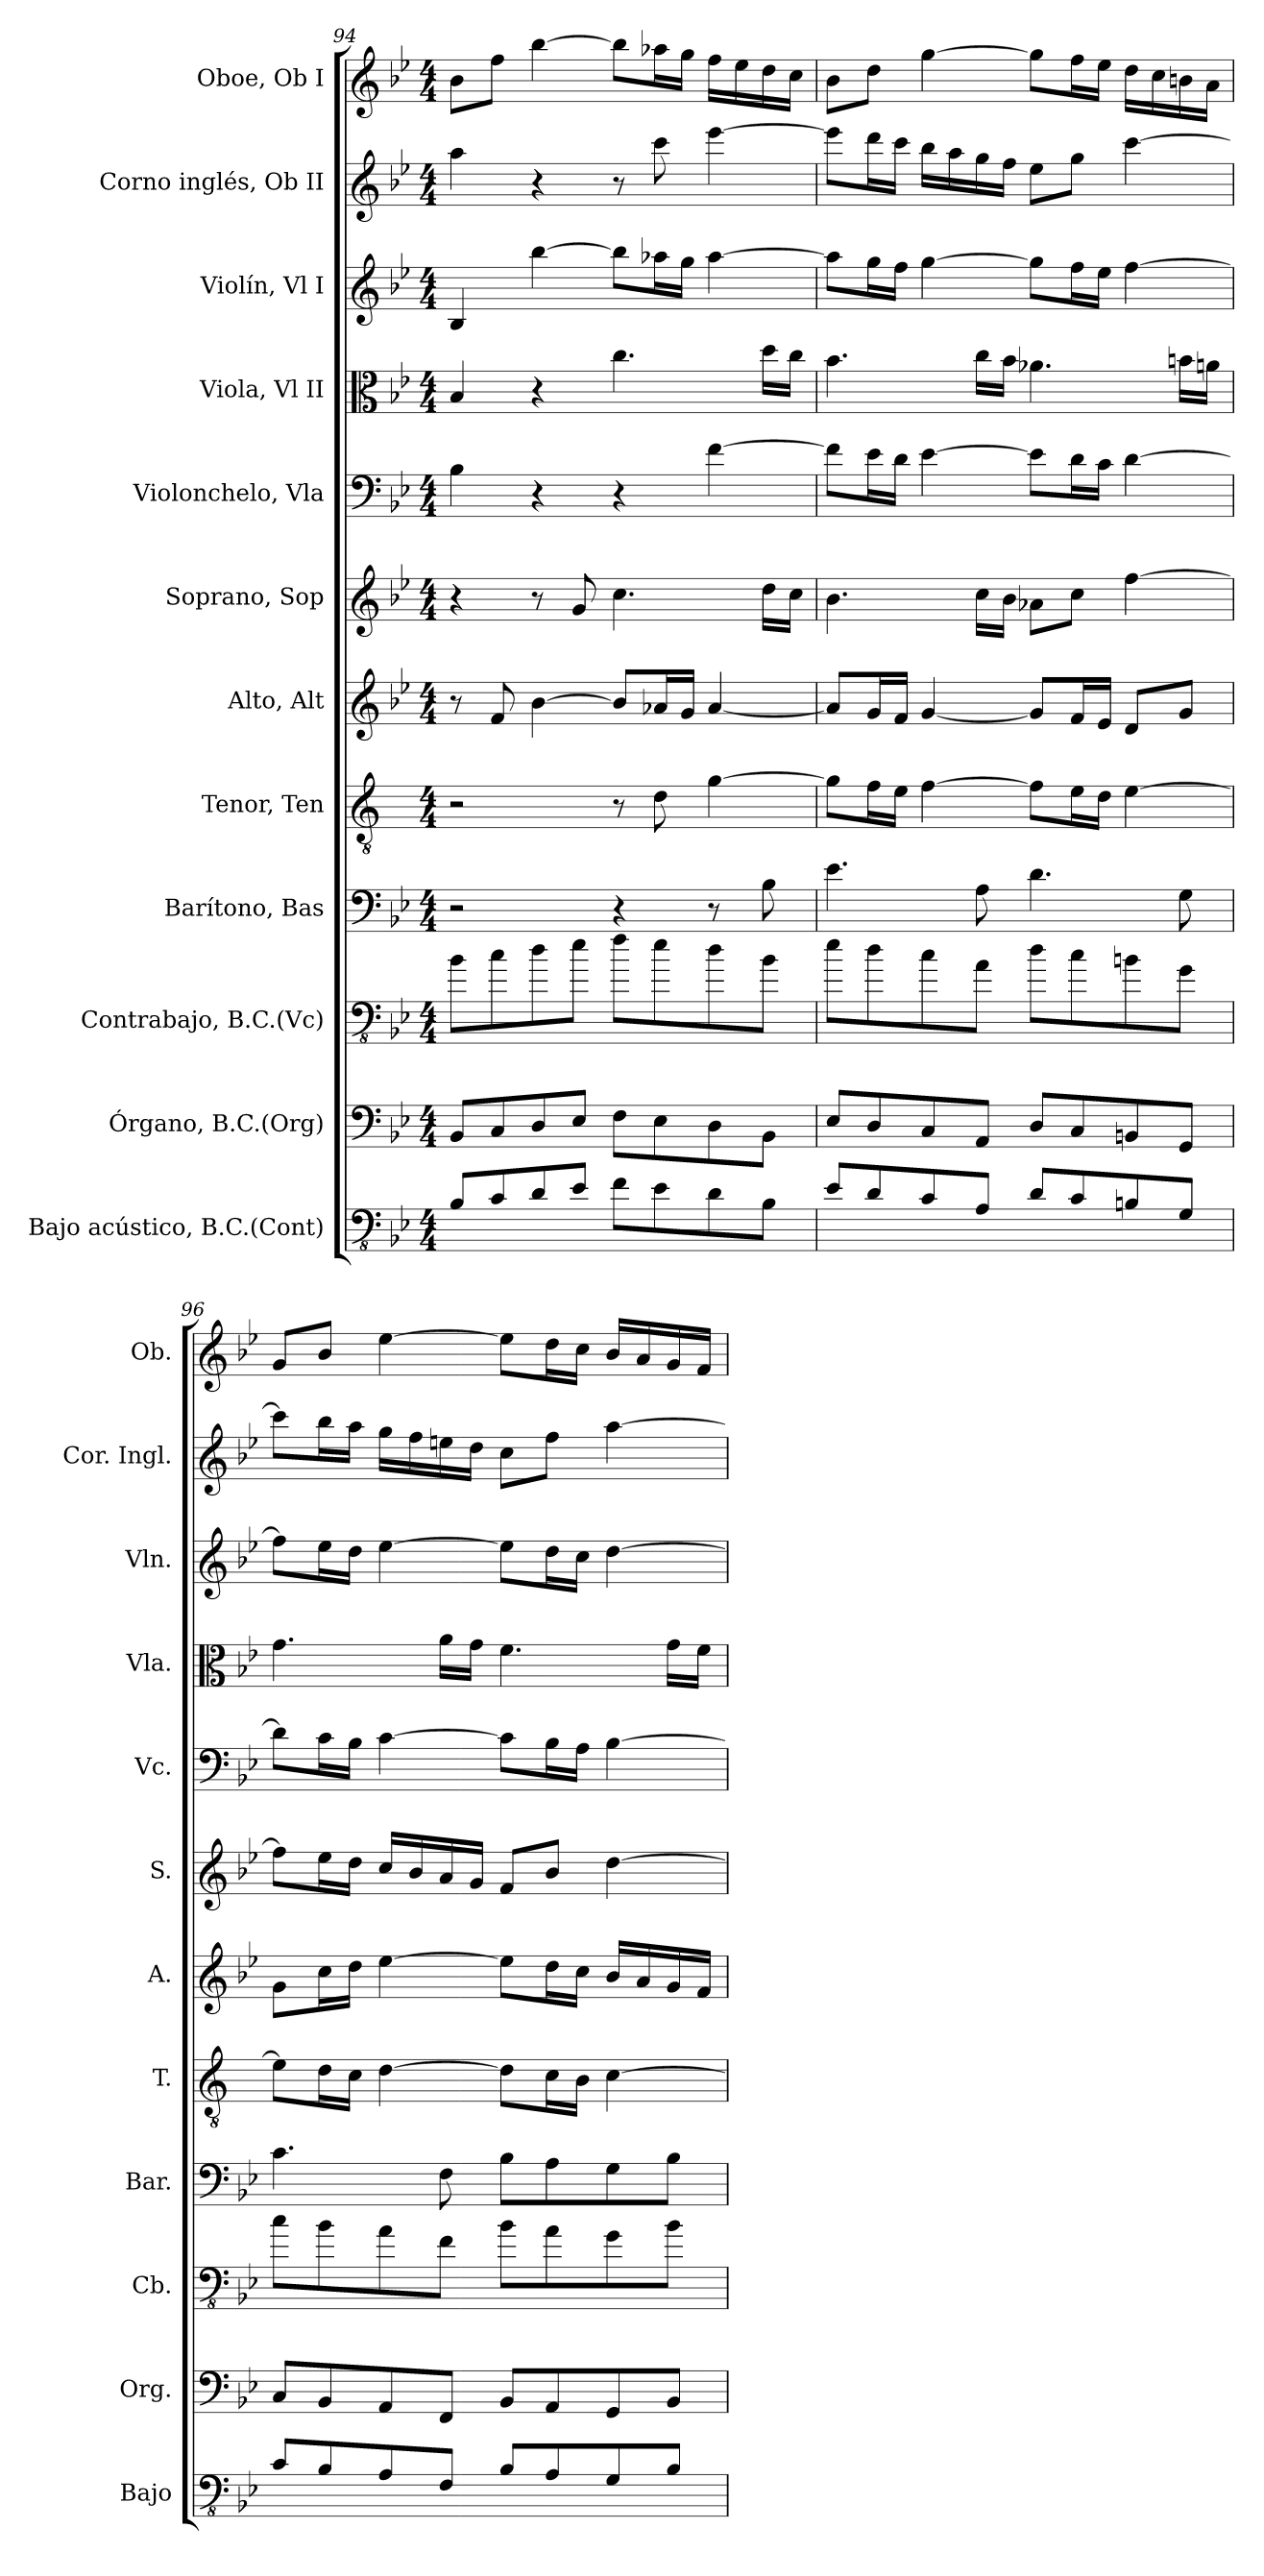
**kern	**kern	**kern	**kern	**kern	**kern	**kern	**kern	**kern	**kern	**kern	**kern
*part12	*part11	*part10	*part9	*part8	*part7	*part6	*part5	*part4	*part3	*part2	*part1
*staff12	*staff11	*staff10	*staff9	*staff8	*staff7	*staff6	*staff5	*staff4	*staff3	*staff2	*staff1
*I"Bajo acústico, B.C.(Cont)	*I"Órgano, B.C.(Org)	*I"Contrabajo, B.C.(Vc)	*I"Barítono, Bas	*I"Tenor, Ten	*I"Alto, Alt	*I"Soprano, Sop	*I"Violonchelo, Vla	*I"Viola, Vl II	*I"Violín, Vl I	*I"Corno inglés, Ob II	*I"Oboe, Ob I
*I'Bajo	*I'Org.	*I'Cb.	*I'Bar.	*I'T.	*I'A.	*I'S.	*I'Vc.	*I'Vla.	*I'Vln.	*I'Cor. Ingl.	*I'Ob.
*clefFv4	*clefF4	*clefFv4	*clefF4	*clefGv2	*clefG2	*clefG2	*clefF4	*clefC3	*clefG2	*clefG2	*clefG2
*ITrd7c12	*	*ITrd7c12	*	*ITrd1c2	*	*	*	*	*	*ITrd4c7	*
*k[b-e-]	*k[b-e-]	*k[b-e-]	*k[b-e-]	*k[b-e-]	*k[b-e-]	*k[b-e-]	*k[b-e-]	*k[b-e-]	*k[b-e-]	*k[b-e-a-]	*k[b-e-]
*M4/4	*M4/4	*M4/4	*M4/4	*M4/4	*M4/4	*M4/4	*M4/4	*M4/4	*M4/4	*M4/4	*M4/4
=94	=94	=94	=94	=94	=94	=94	=94	=94	=94	=94	=94
8BBB-/L	8BB-/L	8BB-\L	2r	2r	8r	4r	4B-\	4B-/	4B-/	4dd\	8b-\L
8CC/	8C/	8C\	.	.	8f/	.	.	.	.	.	8ff\J
8DD/	8D/	8D\	.	.	[4b-\	8r	4r	4r	[4bb-\	4r	[4bb-\
8EE-/J	8E-/J	8E-\J	.	.	.	8g/	.	.	.	.	.
8FF\L	8F\L	8F\L	4r	8r	8b-/L]	4.cc\	4r	4.cc\	8bb-\L]	8r	8bb-\L]
8EE-\	8E-\	8E-\	.	8c\	16a-X/L	.	.	.	16aa-X\L	8ff\	16aa-X\L
.	.	.	.	.	16g/JJ	.	.	.	16gg\JJ	.	16gg\JJ
8DD\	8D\	8D\	8r	[4f\	[4a-/	.	[4f\	.	[4aa-\	[4aa-\	16ff\LL
.	.	.	.	.	.	.	.	.	.	.	16ee-\
8BBB-\J	8BB-\J	8BB-\J	8B-\	.	.	16dd\LL	.	16dd\LL	.	.	16dd\
.	.	.	.	.	.	16cc\JJ	.	16cc\JJ	.	.	16cc\JJ
!!LO:PB:g=z
=95	=95	=95	=95	=95	=95	=95	=95	=95	=95	=95	=95
8EE-/L	8E-/L	8E-\L	4.e-\	8f\L]	8a-/L]	4.b-\	8f\L]	4.b-\	8aa-\L]	8aa-\L]	8b-\L
8DD/	8D/	8D\	.	16e-\L	16g/L	.	16e-\L	.	16gg\L	16gg\L	8dd\J
.	.	.	.	16d\JJ	16f/JJ	.	16d\JJ	.	16ff\JJ	16ff\JJ	.
8CC/	8C/	8C\	.	[4e-\	[4g/	.	[4e-\	.	[4gg\	16ee-\LL	[4gg\
.	.	.	.	.	.	.	.	.	.	16dd\	.
8AAA/J	8AA/J	8AA\J	8A\	.	.	16cc\LL	.	16cc\LL	.	16cc\	.
.	.	.	.	.	.	16b-\JJ	.	16b-\JJ	.	16b-\JJ	.
8DD/L	8D/L	8D\L	4.d\	8e-\L]	8g/L]	8a-X\L	8e-\L]	4.a-X\	8gg\L]	8a-\L	8gg\L]
8CC/	8C/	8C\	.	16d\L	16f/L	8cc\J	16d\L	.	16ff\L	8cc\J	16ff\L
.	.	.	.	16c\JJ	16e-/JJ	.	16c\JJ	.	16ee-\JJ	.	16ee-\JJ
8BBBn/	8BBn/	8BBn\	.	[4d\	8d/L	[4ff\	[4d\	.	[4ff\	[4ff\	16dd\LL
.	.	.	.	.	.	.	.	.	.	.	16cc\
8GGG/J	8GG/J	8GG\J	8G\	.	8g/J	.	.	16bn\LL	.	.	16bn\
.	.	.	.	.	.	.	.	16an\JJ	.	.	16a\JJ
=96	=96	=96	=96	=96	=96	=96	=96	=96	=96	=96	=96
8CC/L	8C/L	8C\L	4.c\	8d\L]	8g\L	8ff\L]	8d\L]	4.g\	8ff\L]	8ff\L]	8g/L
8BBB-/	8BB-/	8BB-\	.	16c\L	16cc\L	16ee-\L	16c\L	.	16ee-\L	16ee-\L	8b-/J
.	.	.	.	16B-\JJ	16dd\JJ	16dd\JJ	16B-\JJ	.	16dd\JJ	16dd\JJ	.
8AAA/	8AA/	8AA\	.	[4c\	[4ee-\	16cc/LL	[4c\	.	[4ee-\	16cc\LL	[4ee-\
.	.	.	.	.	.	16b-/	.	.	.	16b-\	.
8FFF/J	8FF/J	8FF\J	8F\	.	.	16a/	.	16a\LL	.	16an\	.
.	.	.	.	.	.	16g/JJ	.	16g\JJ	.	16g\JJ	.
8BBB-/L	8BB-/L	8BB-\L	8B-\L	8c\L]	8ee-\L]	8f/L	8c\L]	4.f\	8ee-\L]	8f\L	8ee-\L]
8AAA/	8AA/	8AA\	8A\	16B-\L	16dd\L	8b-/J	16B-\L	.	16dd\L	8b-\J	16dd\L
.	.	.	.	16A\JJ	16cc\JJ	.	16A\JJ	.	16cc\JJ	.	16cc\JJ
8GGG/	8GG/	8GG\	8G\	[4B-\	16b-/LL	[4dd\	[4B-\	.	[4dd\	[4dd\	16b-/LL
.	.	.	.	.	16a/	.	.	.	.	.	16a/
8BBB-/J	8BB-/J	8BB-\J	8B-\J	.	16g/	.	.	16g\LL	.	.	16g/
.	.	.	.	.	16f/JJ	.	.	16f\JJ	.	.	16f/JJ
=	=	=	=	=	=	=	=	=	=	=	=
*-	*-	*-	*-	*-	*-	*-	*-	*-	*-	*-	*-
